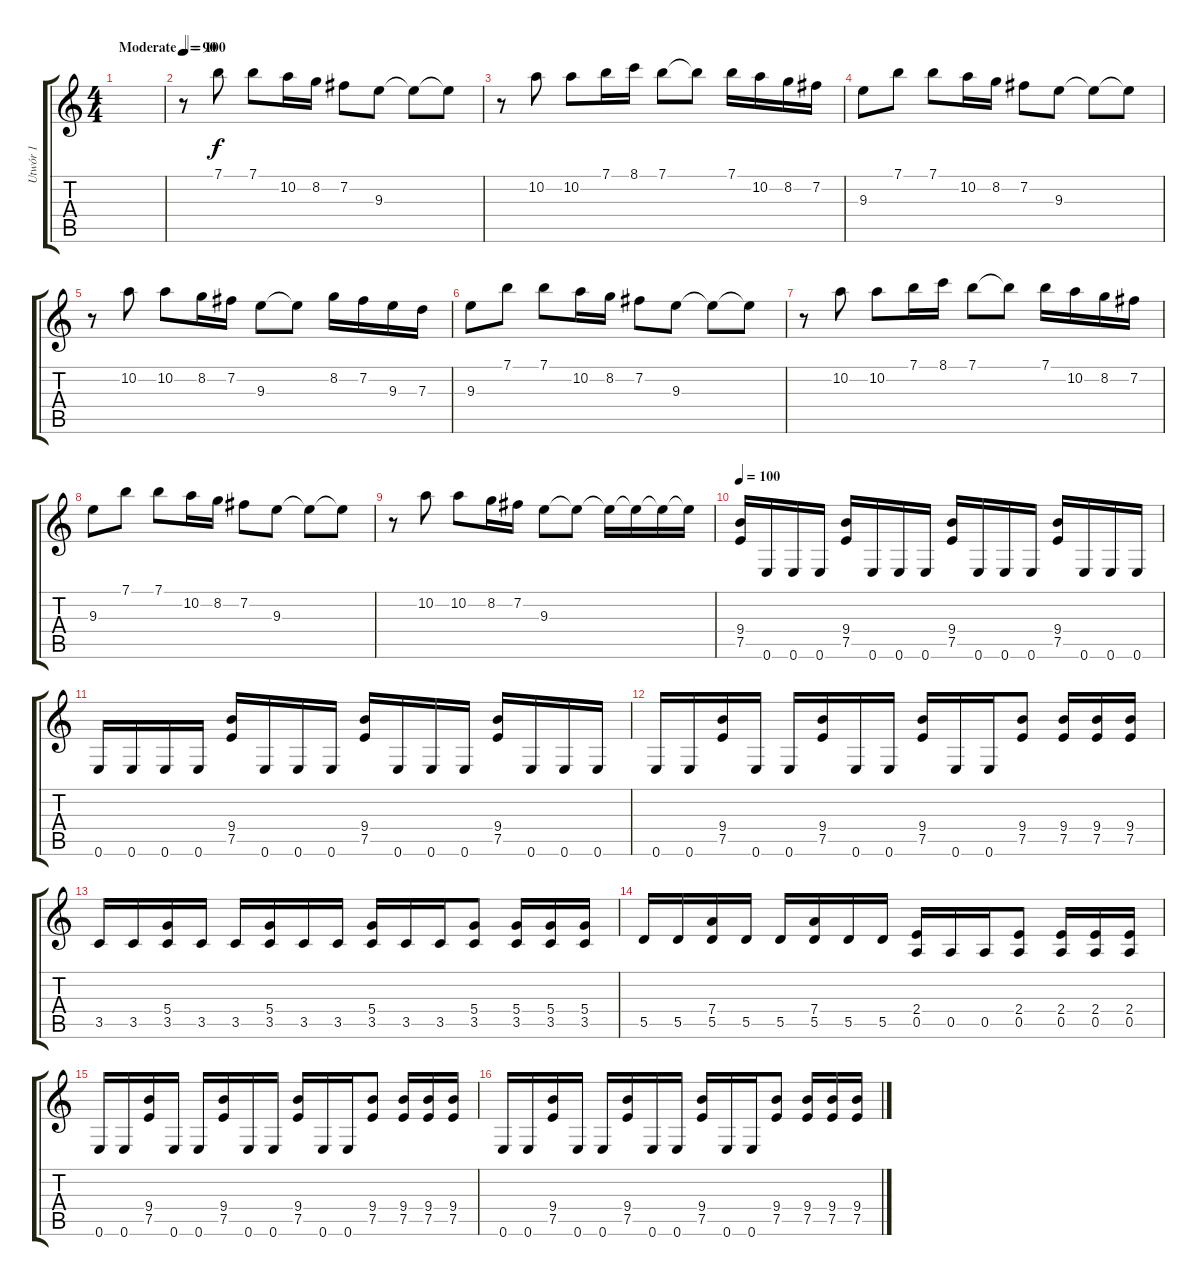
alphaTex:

\track ("Utwór 1" "Utwór 1") {instrument distortionguitar}
\staff {score tabs}
\tuning (E4 B3 G3 D3 A2 E2) {hide}
\ts (4 4)
\tempo (100 "Moderate")
\tempo 90
\tempo (100 "Moderate")
\clef g2
\ks c
|
\tempo 90
r.8{volume 16} 7.1.8 7.1.8 10.2.16 8.2.16 7.2.8 9.3.8 9.3{t}.8 9.3{t}.8 |
r.8 10.2.8 10.2.8 7.1.16 8.1.16 7.1.8 7.1{t}.8 7.1.16 10.2.16 8.2.16 7.2.16 |
9.3.8 7.1.8 7.1.8 10.2.16 8.2.16 7.2.8 9.3.8 9.3{t}.8 9.3{t}.8 |
r.8 10.2.8 10.2.8 8.2.16 7.2.16 9.3.8 9.3{t}.8 8.2.16 7.2.16 9.3.16 7.3.16 |
9.3.8 7.1.8 7.1.8 10.2.16 8.2.16 7.2.8 9.3.8 9.3{t}.8 9.3{t}.8 |
r.8 10.2.8 10.2.8 7.1.16 8.1.16 7.1.8 7.1{t}.8 7.1.16 10.2.16 8.2.16 7.2.16 |
9.3.8 7.1.8 7.1.8 10.2.16 8.2.16 7.2.8 9.3.8 9.3{t}.8 9.3{t}.8 |
r.8 10.2.8 10.2.8 8.2.16 7.2.16 9.3.8 9.3{t}.8 9.3{t}.16 9.3{t}.16 9.3{t}.16 9.3{t}.16 |
\tempo 100
(9.4 7.5).16{volume 13} 0.6.16 0.6.16 0.6.16 (9.4 7.5).16 0.6.16 0.6.16 0.6.16 (9.4 7.5).16 0.6.16 0.6.16 0.6.16 (9.4 7.5).16 0.6.16 0.6.16 0.6.16 |
0.6.16 0.6.16 0.6.16 0.6.16 (9.4 7.5).16 0.6.16 0.6.16 0.6.16 (9.4 7.5).16 0.6.16 0.6.16 0.6.16 (9.4 7.5).16 0.6.16 0.6.16 0.6.16 |
0.6.16 0.6.16 (9.4 7.5).16 0.6.16 0.6.16 (9.4 7.5).16 0.6.16 0.6.16 (9.4 7.5).16 0.6.16 0.6.16 (9.4 7.5).8 (9.4 7.5).16 (9.4 7.5).16 (9.4 7.5).16 |
3.5.16 3.5.16 (5.4 3.5).16 3.5.16 3.5.16 (5.4 3.5).16 3.5.16 3.5.16 (5.4 3.5).16 3.5.16 3.5.16 (5.4 3.5).8 (5.4 3.5).16 (5.4 3.5).16 (5.4 3.5).16 |
5.5.16 5.5.16 (7.4 5.5).16 5.5.16 5.5.16 (7.4 5.5).16 5.5.16 5.5.16 (2.4 0.5).16 0.5.16 0.5.16 (2.4 0.5).8 (2.4 0.5).16 (2.4 0.5).16 (2.4 0.5).16 |
0.6.16 0.6.16 (9.4 7.5).16 0.6.16 0.6.16 (9.4 7.5).16 0.6.16 0.6.16 (9.4 7.5).16 0.6.16 0.6.16 (9.4 7.5).8 (9.4 7.5).16 (9.4 7.5).16 (9.4 7.5).16 |
0.6.16 0.6.16 (9.4 7.5).16 0.6.16 0.6.16 (9.4 7.5).16 0.6.16 0.6.16 (9.4 7.5).16 0.6.16 0.6.16 (9.4 7.5).8 (9.4 7.5).16 (9.4 7.5).16 (9.4 7.5).16
